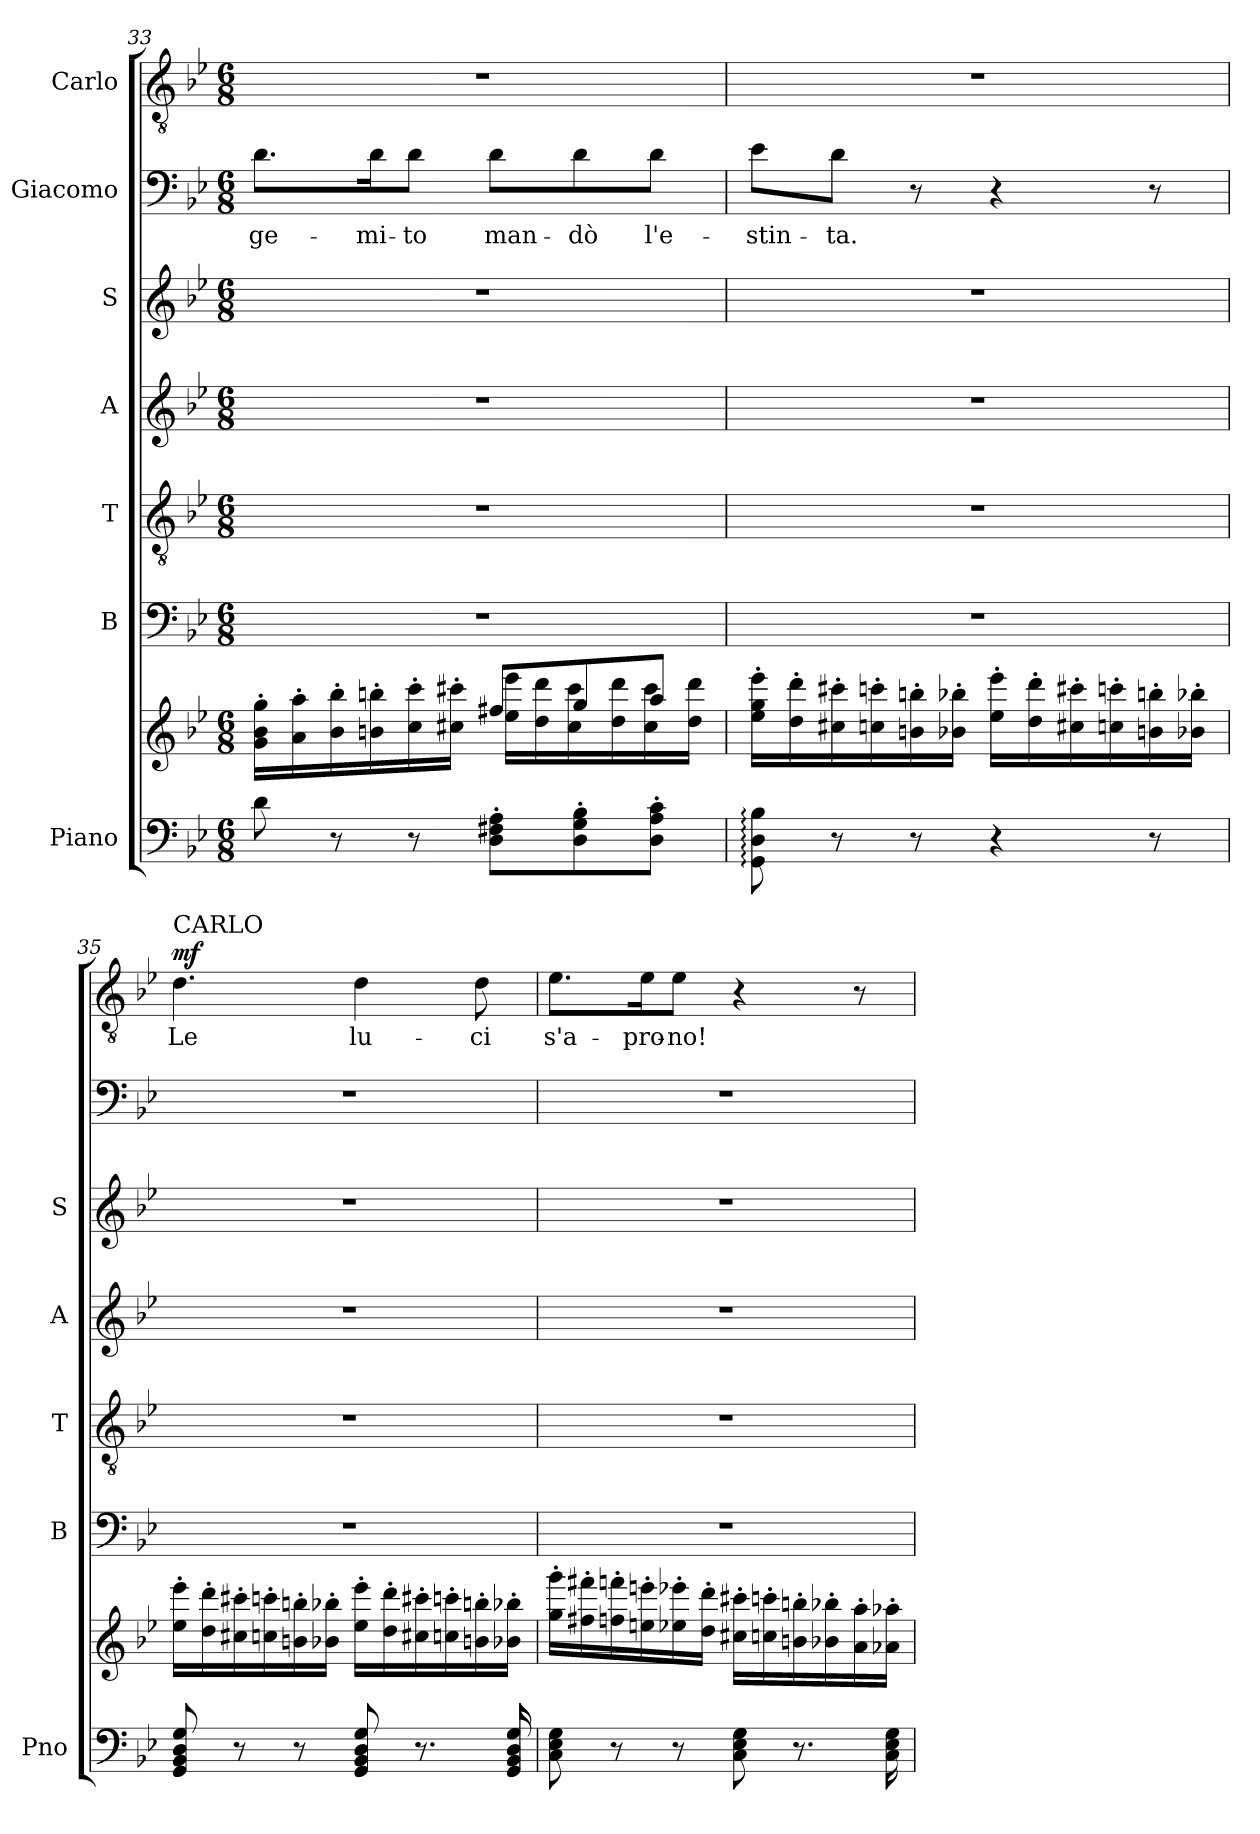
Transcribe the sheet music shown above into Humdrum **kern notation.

**kern	**kern	**kern	**kern	**kern	**kern	**kern	**text	**kern	**text	**dynam
*part7	*part7	*part6	*part5	*part4	*part3	*part2	*part2	*part1	*part1	*part1
*staff8	*staff7	*staff6	*staff5	*staff4	*staff3	*staff2	*staff2	*staff1	*staff1	*staff1
*I"Piano	*	*I"B	*I"T	*I"A	*I"S	*I"Giacomo	*	*I"Carlo	*	*
*I'Pno	*	*I'B	*I'T	*I'A	*I'S	*	*	*	*	*
!!LO:LB:g=z
*clefF4	*clefG2	*clefF4	*clefGv2	*clefG2	*clefG2	*clefF4	*	*clefGv2	*	*
*k[b-e-]	*k[b-e-]	*k[b-e-]	*k[b-e-]	*k[b-e-]	*k[b-e-]	*k[b-e-]	*	*k[b-e-]	*	*
*M6/8	*M6/8	*M6/8	*M6/8	*M6/8	*M6/8	*M6/8	*	*M6/8	*	*
=33	=33	=33	=33	=33	=33	=33	=33	=33	=33	=33
*	*^	*	*	*	*	*	*	*	*	*
!	!	!	!	!	!	!	!	!LO:LY:b	!	!	!
8d\	4.raayy	16g\' 16b-\' 16gg\'LL	2.r	2.r	2.r	2.r	8.d\L	ge-	2.r	.	.
.	.	16a\' 16aa\'	.	.	.	.	.	.	.	.	.
8r	.	16b-\' 16bb-\'	.	.	.	.	.	.	.	.	.
!	!	!	!	!	!	!	!	!LO:LY:b	!	!	!
.	.	16bn\' 16bbn\'	.	.	.	.	16d\K	-mi-	.	.	.
!	!	!	!	!	!	!	!	!LO:LY:b	!	!	!
8r	.	16cc\' 16ccc\'	.	.	.	.	8d\J	-to	.	.	.
.	.	16cc#X\' 16ccc#X\'JJ	.	.	.	.	.	.	.	.	.
!	!	!	!	!	!	!	!	!LO:LY:b	!	!	!
8D\' 8F#X\' 8A\'L	8ff#X/L	16ee-\ 16eee-\LL	.	.	.	.	8d\L	man-	.	.	.
.	.	16dd\ 16ddd\	.	.	.	.	.	.	.	.	.
!	!	!	!	!	!	!	!	!LO:LY:b	!	!	!
8D\' 8G\' 8B-\'	8gg/	16cc#\ 16ccc#\	.	.	.	.	8d\	-dò	.	.	.
.	.	16dd\ 16ddd\	.	.	.	.	.	.	.	.	.
!	!	!	!	!	!	!	!	!LO:LY:b	!	!	!
8D\' 8A\' 8c\'J	8aa/J	16cc#\ 16ccc#\	.	.	.	.	8d\J	l'e-	.	.	.
.	.	16dd\ 16ddd\JJ	.	.	.	.	.	.	.	.	.
=34	=34	=34	=34	=34	=34	=34	=34	=34	=34	=34	=34
!	!	!	!	!	!	!	!	!LO:LY:b	!	!	!
*	*v	*v	*	*	*	*	*	*	*	*	*
8GG\: 8D\: 8B-\:	16ee-\' 16gg\' 16eee-\'LL	2.r	2.r	2.r	2.r	8e-\L	-stin-	2.r	.	.
.	16dd\' 16ddd\'	.	.	.	.	.	.	.	.	.
!	!	!	!	!	!	!	!LO:LY:b	!	!	!
8r	16cc#X\' 16ccc#X\'	.	.	.	.	8d\J	-ta.	.	.	.
.	16ccn\' 16cccn\'	.	.	.	.	.	.	.	.	.
8r	16bn\' 16bbn\'	.	.	.	.	8r	.	.	.	.
.	16b-X\' 16bb-X\'JJ	.	.	.	.	.	.	.	.	.
4r	16ee-\' 16eee-\'LL	.	.	.	.	4r	.	.	.	.
.	16dd\' 16ddd\'	.	.	.	.	.	.	.	.	.
.	16cc#X\' 16ccc#X\'	.	.	.	.	.	.	.	.	.
.	16ccn\' 16cccn\'	.	.	.	.	.	.	.	.	.
8r	16bn\' 16bbn\'	.	.	.	.	8r	.	.	.	.
.	16b-X\' 16bb-X\'JJ	.	.	.	.	.	.	.	.	.
!!LO:PB:g=z
=35	=35	=35	=35	=35	=35	=35	=35	=35	=35	=35
!	!	!	!	!	!	!	!	!LO:TX:a:t=CARLO	!	!
!	!	!	!	!	!	!	!	!	!LO:LY:b	!LO:DY:a
8GG/ 8BB-/ 8D/ 8G/	16ee-\' 16eee-\'LL	2.r	2.r	2.r	2.r	2.r	.	4.d\	Le	mf
.	16dd\' 16ddd\'	.	.	.	.	.	.	.	.	.
8r	16cc#X\' 16ccc#X\'	.	.	.	.	.	.	.	.	.
.	16ccn\' 16cccn\'	.	.	.	.	.	.	.	.	.
8r	16bn\' 16bbn\'	.	.	.	.	.	.	.	.	.
.	16b-X\' 16bb-X\'JJ	.	.	.	.	.	.	.	.	.
!	!	!	!	!	!	!	!	!	!LO:LY:b	!
8GG/ 8BB-/ 8D/ 8G/	16ee-\' 16eee-\'LL	.	.	.	.	.	.	4d\	lu-	.
.	16dd\' 16ddd\'	.	.	.	.	.	.	.	.	.
8.r	16cc#X\' 16ccc#X\'	.	.	.	.	.	.	.	.	.
.	16ccn\' 16cccn\'	.	.	.	.	.	.	.	.	.
!	!	!	!	!	!	!	!	!	!LO:LY:b	!
.	16bn\' 16bbn\'	.	.	.	.	.	.	8d\	-ci	.
16GG/ 16BB-/ 16D/ 16G/	16b-X\' 16bb-X\'JJ	.	.	.	.	.	.	.	.	.
=36	=36	=36	=36	=36	=36	=36	=36	=36	=36	=36
!	!	!	!	!	!	!	!	!	!LO:LY:b	!
8C\ 8E-\ 8G\	16gg\' 16ggg\'LL	2.r	2.r	2.r	2.r	2.r	.	8.e-\L	s'a-	.
.	16ff#X\' 16fff#X\'	.	.	.	.	.	.	.	.	.
8r	16ffn\' 16fffn\'	.	.	.	.	.	.	.	.	.
!	!	!	!	!	!	!	!	!	!LO:LY:b	!
.	16een\' 16eeen\'	.	.	.	.	.	.	16e-\K	-pro-	.
!	!	!	!	!	!	!	!	!	!LO:LY:b	!
8r	16ee-X\' 16eee-X\'	.	.	.	.	.	.	8e-\J	-no!	.
.	16dd\' 16ddd\'JJ	.	.	.	.	.	.	.	.	.
8C\ 8E-\ 8G\	16cc#X\' 16ccc#X\'LL	.	.	.	.	.	.	4r	.	.
.	16ccn\' 16cccn\'	.	.	.	.	.	.	.	.	.
8.r	16bn\' 16bbn\'	.	.	.	.	.	.	.	.	.
.	16b-X\' 16bb-X\'	.	.	.	.	.	.	.	.	.
.	16a\' 16aa\'	.	.	.	.	.	.	8r	.	.
16C\ 16E-\ 16G\	16a-X\' 16aa-X\'JJ	.	.	.	.	.	.	.	.	.
=	=	=	=	=	=	=	=	=	=	=
*-	*-	*-	*-	*-	*-	*-	*-	*-	*-	*-
